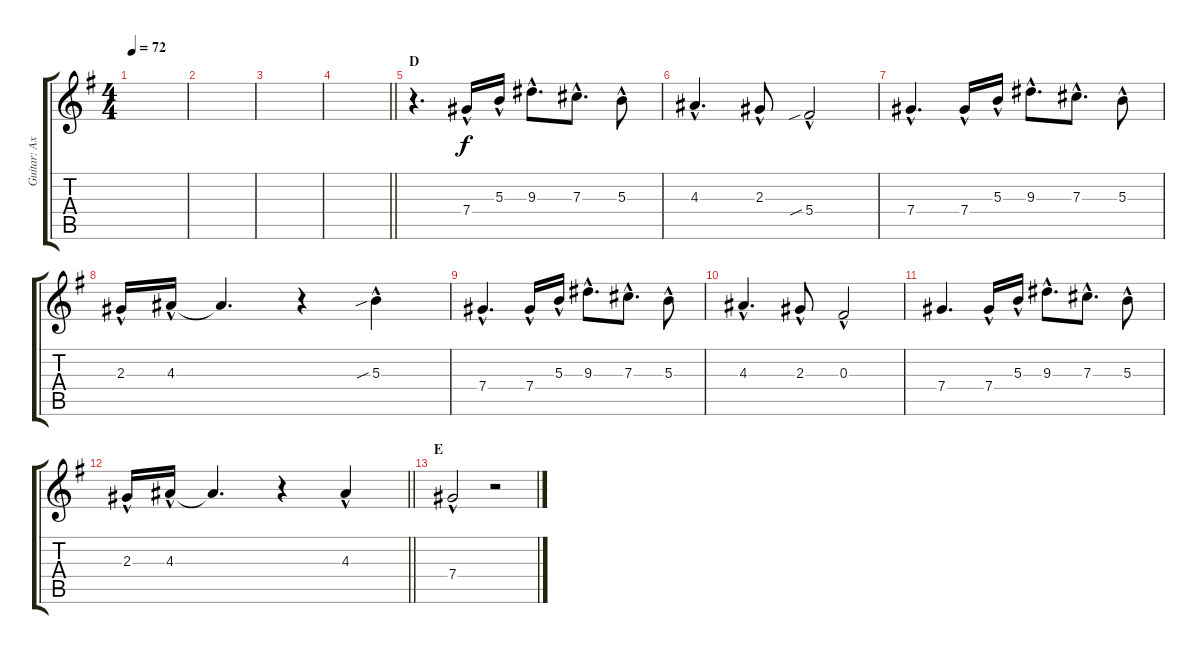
\track ("Guitar: Axel" "Guitar: Ax") {instrument acousticguitarnylon}
\staff {score tabs}
\tuning (Eb4 Bb3 Gb3 Db3 Ab2 Eb2) {hide}
\ts (4 4)
\tempo 72
\clef g2
\ks g
|
|
|
\barLineRight lightlight
|
\section ("" "D")
r.4{d} 7.4{hac}.16 5.3{hac}.16 9.3{hac}.8{d} 7.3{hac}.8{d} 5.3{hac}.8 |
4.3{hac}.4{d} 2.3{hac}.8 5.4{sib hac}.2 |
7.4{hac}.4{d} 7.4{hac}.16 5.3{hac}.16 9.3{hac}.8{d} 7.3{hac}.8{d} 5.3{hac}.8 |
2.3{hac}.16 4.3{hac}.16 4.3{t}.4{d} r.4 5.3{sib hac}.4 |
7.4{hac}.4{d} 7.4{hac}.16 5.3{hac}.16 9.3{hac}.8{d} 7.3{hac}.8{d} 5.3{hac}.8 |
4.3{hac}.4{d} 2.3{hac}.8 0.3{hac}.2 |
7.4.4{d} 7.4{hac}.16 5.3{hac}.16 9.3{hac}.8{d} 7.3{hac}.8{d} 5.3{hac}.8 |
\barLineRight lightlight
2.3{hac}.16 4.3{hac}.16 4.3{t}.4{d} r.4 4.3{hac}.4 |
\section ("" "E")
7.4{hac}.2 r.2
